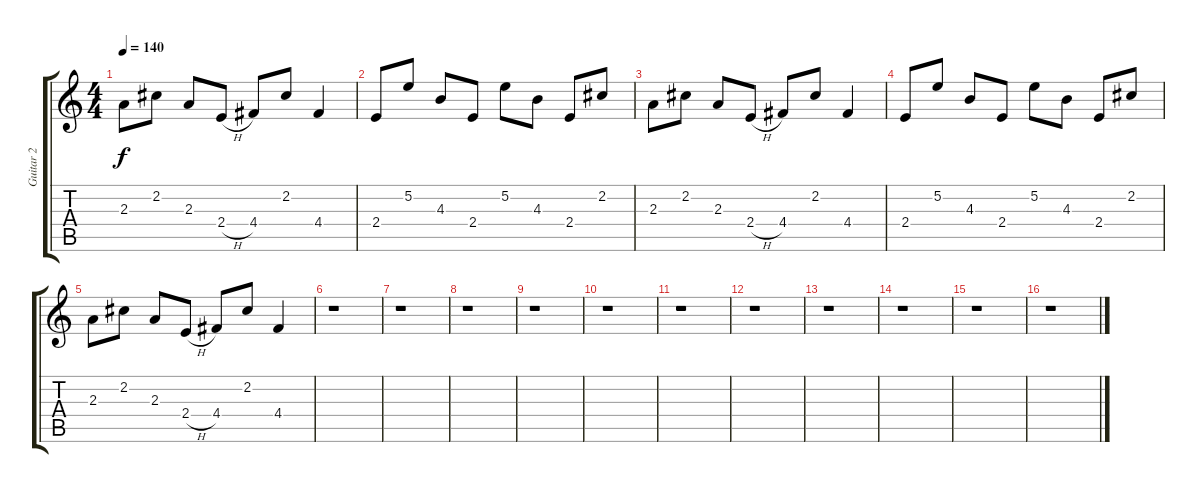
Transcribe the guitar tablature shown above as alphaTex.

\track ("Guitar 2            " "Guitar 2  ") {instrument electricguitarclean}
\staff {score tabs}
\tuning (E4 B3 G3 D3 A2 E2) {hide}
\ts (4 4)
\tempo 140
\clef g2
\ks c
2.3.8{dy f} 2.2.8 2.3.8 2.4{h}.8 4.4.8 2.2.8 4.4.4 |
2.4.8 5.2.8 4.3.8 2.4.8 5.2.8 4.3.8 2.4.8 2.2.8 |
2.3.8 2.2.8 2.3.8 2.4{h}.8 4.4.8 2.2.8 4.4.4 |
2.4.8 5.2.8 4.3.8 2.4.8 5.2.8 4.3.8 2.4.8 2.2.8 |
2.3.8 2.2.8 2.3.8 2.4{h}.8 4.4.8 2.2.8 4.4.4 |
r.1 |
r.1 |
r.1 |
r.1 |
r.1 |
r.1 |
r.1 |
r.1 |
r.1 |
r.1 |
r.1
